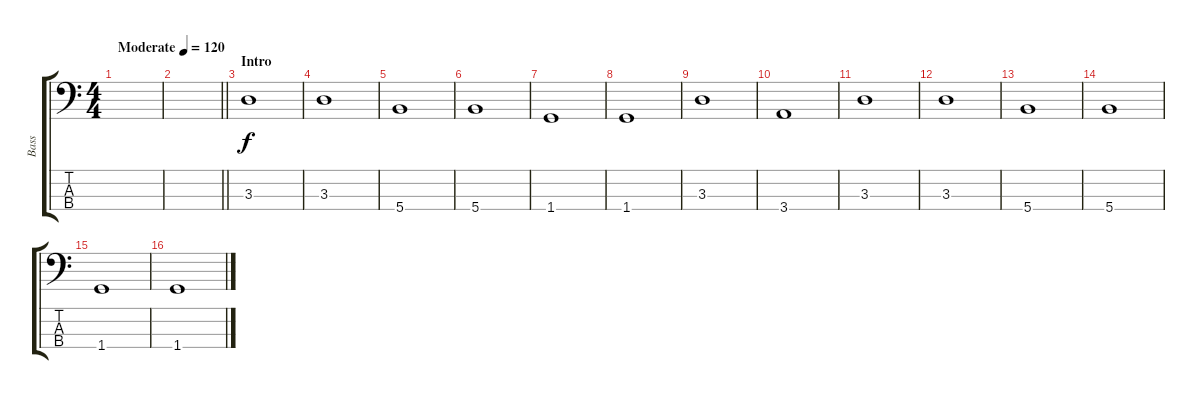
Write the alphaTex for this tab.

\track ("Bass" "Bass") {instrument electricbassfinger}
\staff {score tabs}
\tuning (A2 E2 B1 Gb1) {hide}
\ts (4 4)
\tempo (120 "Moderate")
\clef f4
\ks c
|
\barLineRight lightlight
|
\section ("" "Intro")
3.3.1 |
3.3.1 |
5.4.1 |
5.4.1 |
1.4.1 |
1.4.1 |
3.3.1 |
3.4.1 |
3.3.1 |
3.3.1 |
5.4.1 |
5.4.1 |
1.4.1 |
1.4.1
